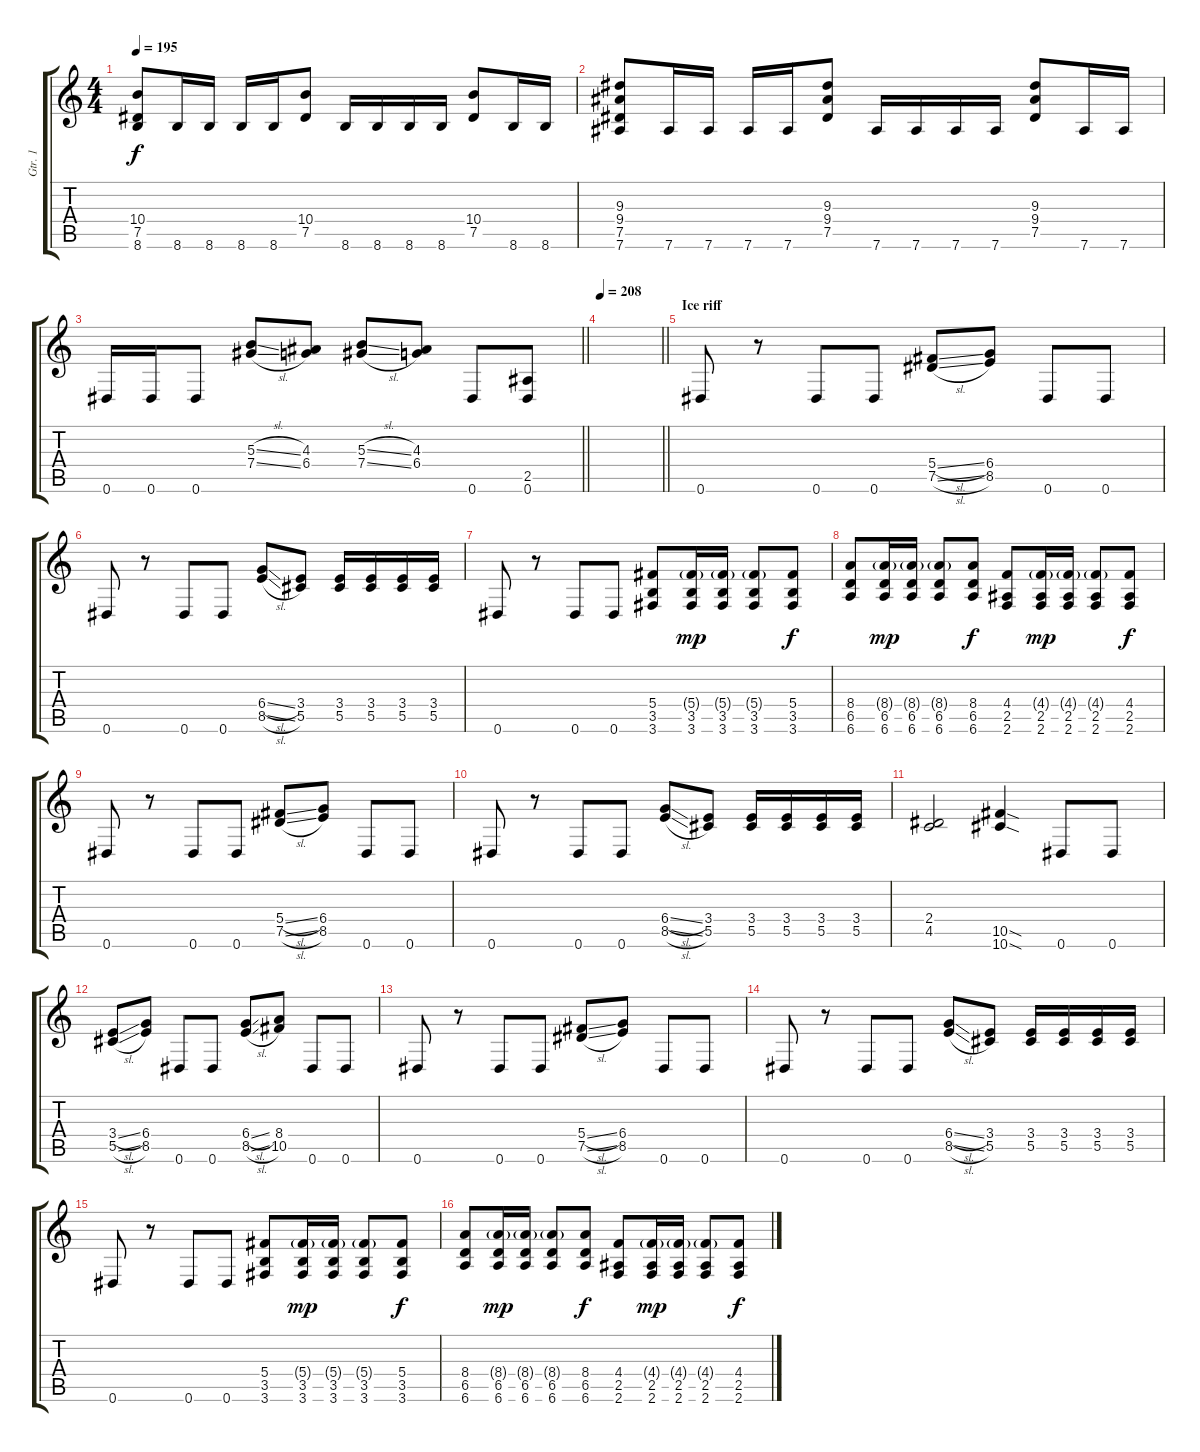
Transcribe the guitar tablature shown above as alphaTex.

\track ("Gtr. 1" "Gtr. 1") {instrument distortionguitar}
\staff {score tabs}
\tuning (Eb4 Bb3 Gb3 Db3 Ab2 Eb2) {hide}
\ts (4 4)
\tempo 195
\clef g2
\ks c
(10.4 7.5 8.6).8{dy f} 8.6.16 8.6.16 8.6.16 8.6.16 (10.4 7.5).8 8.6.16 8.6.16 8.6.16 8.6.16 (10.4 7.5).8 8.6.16 8.6.16 |
(9.3 9.4 7.5 7.6).8 7.6.16 7.6.16 7.6.16 7.6.16 (9.3 9.4 7.5).8 7.6.16 7.6.16 7.6.16 7.6.16 (9.3 9.4 7.5).8 7.6.16 7.6.16 |
\barLineRight lightlight
0.6.16 0.6.16 0.6.8 (5.3{sl} 7.4{sl}).8 (4.3 6.4).8 (5.3{sl} 7.4{sl}).8 (4.3 6.4).8 0.6.8 (2.5 0.6).8 |
\tempo 208
\barLineRight lightlight
|
\section ("" "Ice riff")
0.6.8 r.8 0.6.8 0.6.8 (5.4{sl} 7.5{sl}).8 (6.4 8.5).8 0.6.8 0.6.8 |
0.6.8 r.8 0.6.8 0.6.8 (6.4{sl} 8.5{sl}).8 (3.4 5.5).8 (3.4 5.5).16 (3.4 5.5).16 (3.4 5.5).16 (3.4 5.5).16 |
0.6.8 r.8 0.6.8 0.6.8 (5.4 3.5 3.6).8 (5.4{g} 3.5 3.6).16{dy mp} (5.4{g} 3.5 3.6).16 (5.4{g} 3.5 3.6).8 (5.4 3.5 3.6).8{dy f} |
(8.4 6.5 6.6).8 (8.4{g} 6.5 6.6).16{dy mp} (8.4{g} 6.5 6.6).16 (8.4{g} 6.5 6.6).8 (8.4 6.5 6.6).8{dy f} (4.4 2.5 2.6).8 (4.4{g} 2.5 2.6).16{dy mp} (4.4{g} 2.5 2.6).16 (4.4{g} 2.5 2.6).8 (4.4 2.5 2.6).8{dy f} |
0.6.8 r.8 0.6.8 0.6.8 (5.4{sl} 7.5{sl}).8 (6.4 8.5).8 0.6.8 0.6.8 |
0.6.8 r.8 0.6.8 0.6.8 (6.4{sl} 8.5{sl}).8 (3.4 5.5).8 (3.4 5.5).16 (3.4 5.5).16 (3.4 5.5).16 (3.4 5.5).16 |
(2.4 4.5).2 (10.5{sod} 10.6{sod}).4 0.6.8 0.6.8 |
(3.4{sl} 5.5{sl}).8 (6.4 8.5).8 0.6.8 0.6.8 (6.4{sl} 8.5{sl}).8 (8.4 10.5).8 0.6.8 0.6.8 |
0.6.8 r.8 0.6.8 0.6.8 (5.4{sl} 7.5{sl}).8 (6.4 8.5).8 0.6.8 0.6.8 |
0.6.8 r.8 0.6.8 0.6.8 (6.4{sl} 8.5{sl}).8 (3.4 5.5).8 (3.4 5.5).16 (3.4 5.5).16 (3.4 5.5).16 (3.4 5.5).16 |
0.6.8 r.8 0.6.8 0.6.8 (5.4 3.5 3.6).8 (5.4{g} 3.5 3.6).16{dy mp} (5.4{g} 3.5 3.6).16 (5.4{g} 3.5 3.6).8 (5.4 3.5 3.6).8{dy f} |
(8.4 6.5 6.6).8 (8.4{g} 6.5 6.6).16{dy mp} (8.4{g} 6.5 6.6).16 (8.4{g} 6.5 6.6).8 (8.4 6.5 6.6).8{dy f} (4.4 2.5 2.6).8 (4.4{g} 2.5 2.6).16{dy mp} (4.4{g} 2.5 2.6).16 (4.4{g} 2.5 2.6).8 (4.4 2.5 2.6).8{dy f}
